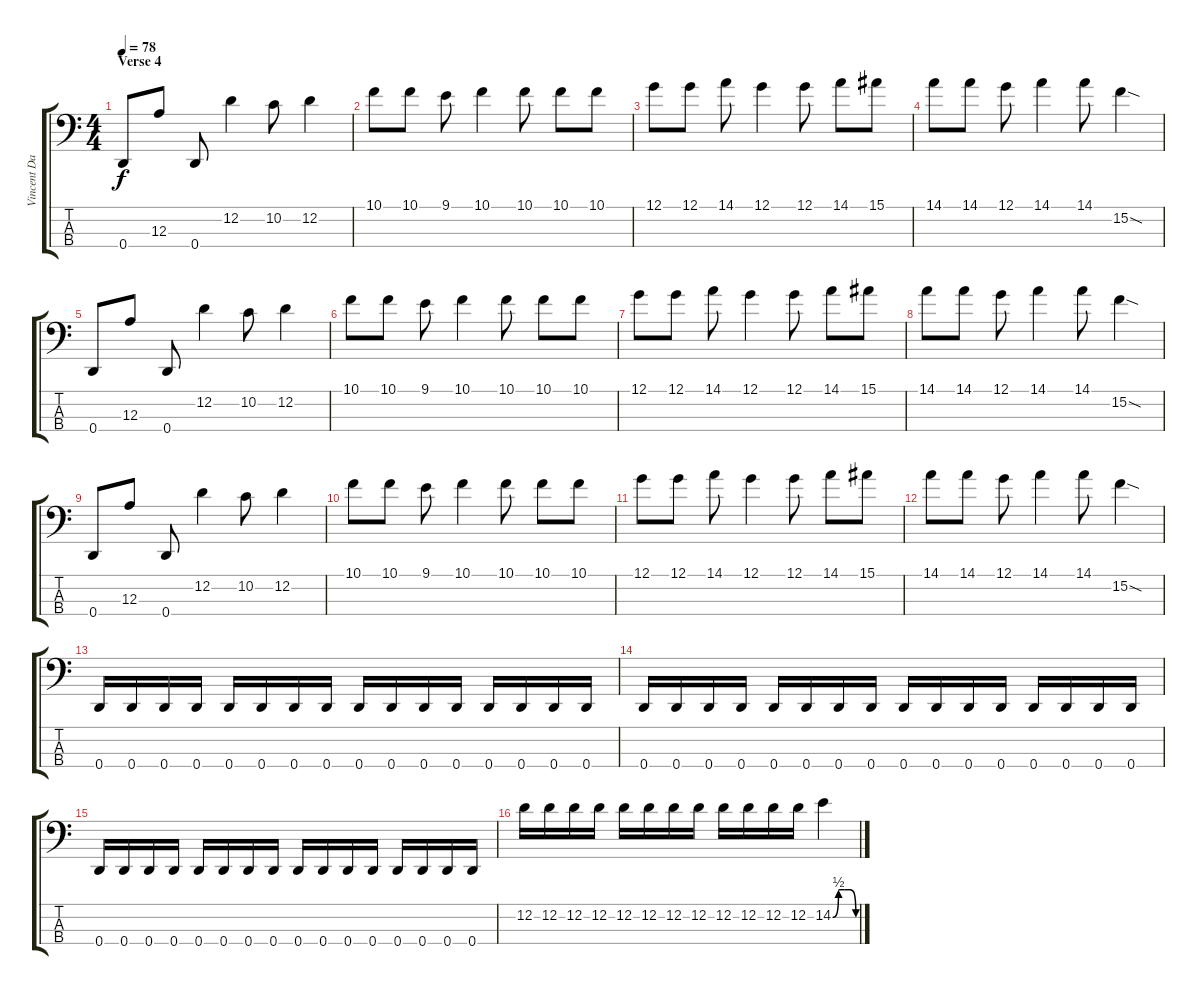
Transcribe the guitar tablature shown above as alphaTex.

\track ("Vincent Danhier" "Vincent Da") {instrument electricbassfinger}
\staff {score tabs}
\tuning (G2 D2 A1 D1) {hide}
\ts (4 4)
\section ("" "Verse 4")
\tempo 78
\clef f4
\ks c
0.4.8{dy f} 12.3.8 0.4.8 12.2.4 10.2.8 12.2.4 |
10.1.8 10.1.8 9.1.8 10.1.4 10.1.8 10.1.8 10.1.8 |
12.1.8 12.1.8 14.1.8 12.1.4 12.1.8 14.1.8 15.1.8 |
14.1.8 14.1.8 12.1.8 14.1.4 14.1.8 15.2{sod}.4 |
0.4.8 12.3.8 0.4.8 12.2.4 10.2.8 12.2.4 |
10.1.8 10.1.8 9.1.8 10.1.4 10.1.8 10.1.8 10.1.8 |
12.1.8 12.1.8 14.1.8 12.1.4 12.1.8 14.1.8 15.1.8 |
14.1.8 14.1.8 12.1.8 14.1.4 14.1.8 15.2{sod}.4 |
0.4.8 12.3.8 0.4.8 12.2.4 10.2.8 12.2.4 |
10.1.8 10.1.8 9.1.8 10.1.4 10.1.8 10.1.8 10.1.8 |
12.1.8 12.1.8 14.1.8 12.1.4 12.1.8 14.1.8 15.1.8 |
14.1.8 14.1.8 12.1.8 14.1.4 14.1.8 15.2{sod}.4 |
0.4.16 0.4.16 0.4.16 0.4.16 0.4.16 0.4.16 0.4.16 0.4.16 0.4.16 0.4.16 0.4.16 0.4.16 0.4.16 0.4.16 0.4.16 0.4.16 |
0.4.16 0.4.16 0.4.16 0.4.16 0.4.16 0.4.16 0.4.16 0.4.16 0.4.16 0.4.16 0.4.16 0.4.16 0.4.16 0.4.16 0.4.16 0.4.16 |
0.4.16 0.4.16 0.4.16 0.4.16 0.4.16 0.4.16 0.4.16 0.4.16 0.4.16 0.4.16 0.4.16 0.4.16 0.4.16 0.4.16 0.4.16 0.4.16 |
12.2.16 12.2.16 12.2.16 12.2.16 12.2.16 12.2.16 12.2.16 12.2.16 12.2.16 12.2.16 12.2.16 12.2.16 14.2{be (custom 0 0 15 2 30 2 45 2 60 0)}.4
